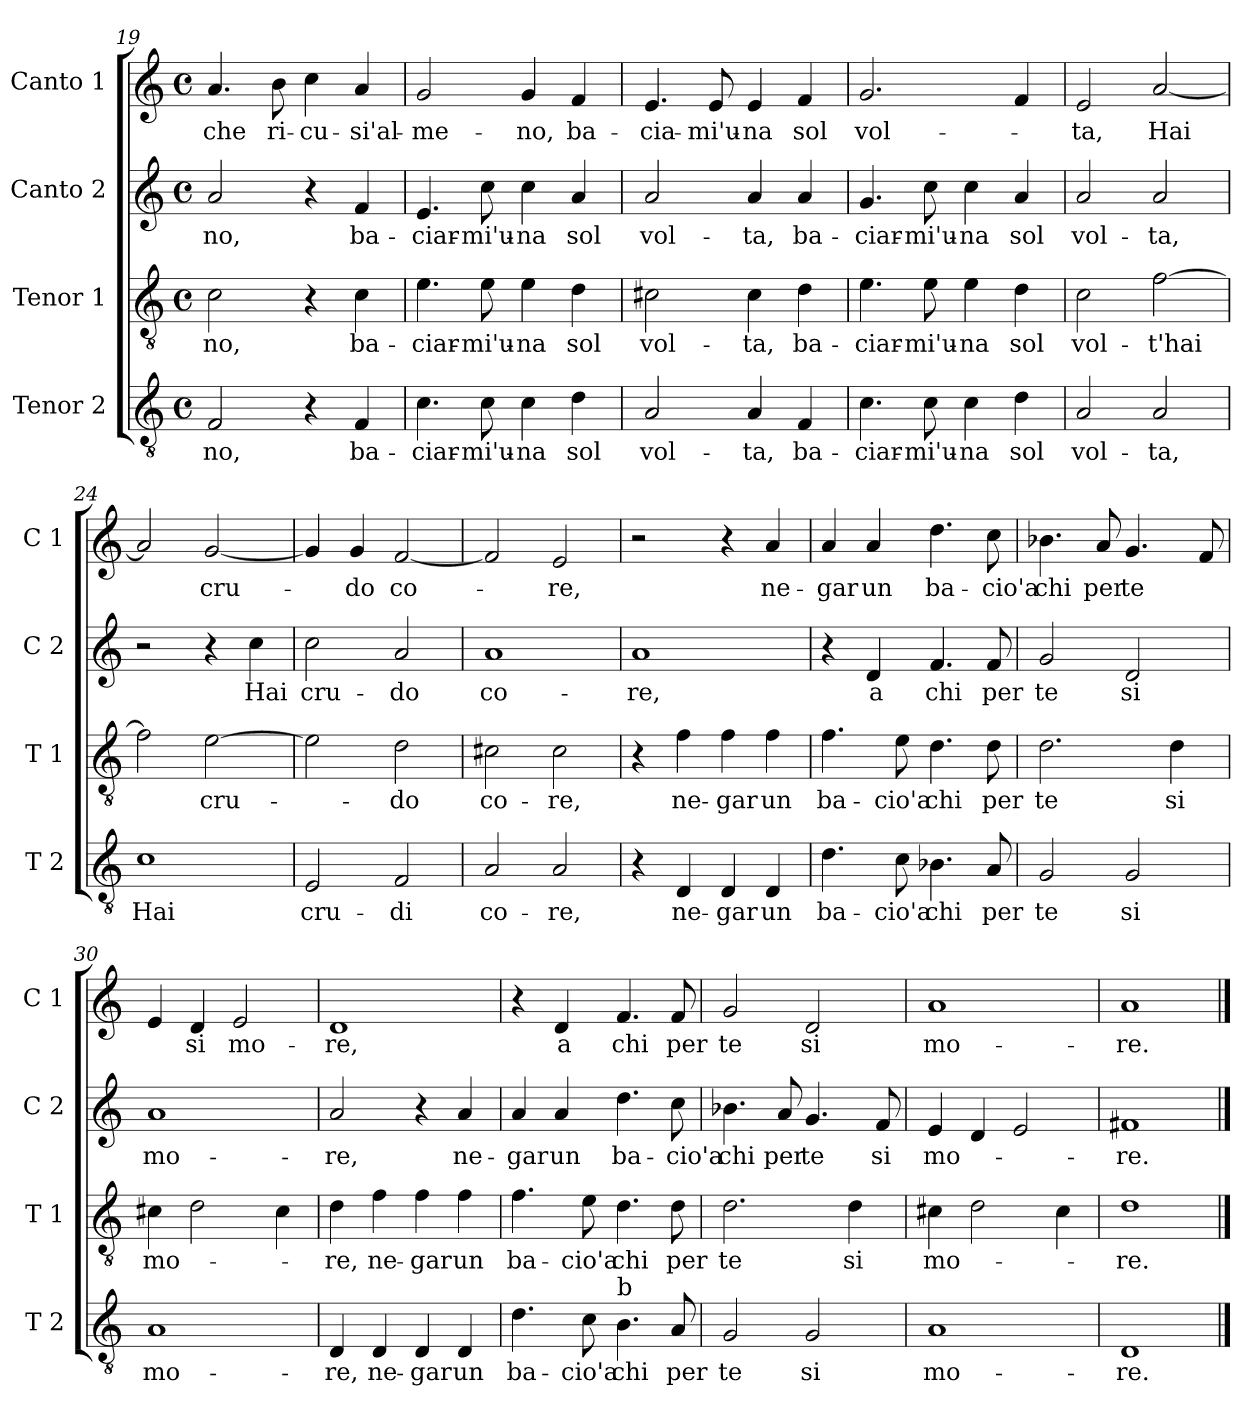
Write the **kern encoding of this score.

**kern	**text	**kern	**text	**kern	**text	**kern	**text
*part4	*part4	*part3	*part3	*part2	*part2	*part1	*part1
*staff4	*staff4	*staff3	*staff3	*staff2	*staff2	*staff1	*staff1
*I"Tenor 2	*	*I"Tenor 1	*	*I"Canto 2	*	*I"Canto 1	*
*I'T 2	*	*I'T 1	*	*I'C 2	*	*I'C 1	*
*clefGv2	*	*clefGv2	*	*clefG2	*	*clefG2	*
*k[]	*	*k[]	*	*k[]	*	*k[]	*
*C:	*	*C:	*	*C:	*	*C:	*
*M4/4	*	*M4/4	*	*M4/4	*	*M4/4	*
*met(c)	*	*met(c)	*	*met(c)	*	*met(c)	*
=19	=19	=19	=19	=19	=19	=19	=19
!	!LO:LY:b	!	!LO:LY:b	!	!LO:LY:b	!	!LO:LY:b
2F/	-no,	2c\	-no,	2a/	-no,	4.a/	-che
!	!	!	!	!	!	!	!LO:LY:b
.	.	.	.	.	.	8b\	ri-
!	!	!	!	!	!	!	!LO:LY:b
4r	.	4r	.	4r	.	4cc\	-cu-
!	!LO:LY:b	!	!LO:LY:b	!	!LO:LY:b	!	!LO:LY:b
4F/	ba-	4c\	ba-	4f/	ba-	4a/	-si'al-
=20	=20	=20	=20	=20	=20	=20	=20
!	!LO:LY:b	!	!LO:LY:b	!	!LO:LY:b	!	!LO:LY:b
4.c\	-ciar-	4.e\	-ciar-	4.e/	-ciar-	2g/	-me-
!	!LO:LY:b	!	!LO:LY:b	!	!LO:LY:b	!	!
8c\	-mi'u-	8e\	-mi'u-	8cc\	-mi'u-	.	.
!	!LO:LY:b	!	!LO:LY:b	!	!LO:LY:b	!	!LO:LY:b
4c\	-na	4e\	-na	4cc\	-na	4g/	-no,
!	!LO:LY:b	!	!LO:LY:b	!	!LO:LY:b	!	!LO:LY:b
4d\	sol	4d\	sol	4a/	sol	4f/	ba-
=21	=21	=21	=21	=21	=21	=21	=21
!	!LO:LY:b	!	!LO:LY:b	!	!LO:LY:b	!	!LO:LY:b
2A/	vol-	2c#X\	vol-	2a/	vol-	4.e/	-cia-
!	!	!	!	!	!	!	!LO:LY:b
.	.	.	.	.	.	8e/	-mi'u-
!	!LO:LY:b	!	!LO:LY:b	!	!LO:LY:b	!	!LO:LY:b
4A/	-ta,	4c#\	-ta,	4a/	-ta,	4e/	-na
!	!LO:LY:b	!	!LO:LY:b	!	!LO:LY:b	!	!LO:LY:b
4F/	ba-	4d\	ba-	4a/	ba-	4f/	sol
=22	=22	=22	=22	=22	=22	=22	=22
!	!LO:LY:b	!	!LO:LY:b	!	!LO:LY:b	!	!LO:LY:b
4.c\	-ciar-	4.e\	-ciar-	4.g/	-ciar-	2.g/	vol-
!	!LO:LY:b	!	!LO:LY:b	!	!LO:LY:b	!	!
8c\	-mi'u-	8e\	-mi'u-	8cc\	-mi'u-	.	.
!	!LO:LY:b	!	!LO:LY:b	!	!LO:LY:b	!	!
4c\	-na	4e\	-na	4cc\	-na	.	.
!	!LO:LY:b	!	!LO:LY:b	!	!LO:LY:b	!	!
4d\	sol	4d\	sol	4a/	sol	4f/	.
=23	=23	=23	=23	=23	=23	=23	=23
!	!LO:LY:b	!	!LO:LY:b	!	!LO:LY:b	!	!LO:LY:b
2A/	vol-	2c\	vol-	2a/	vol-	2e/	-ta,
!	!LO:LY:b	!	!LO:LY:b	!	!LO:LY:b	!	!LO:LY:b
2A/	-ta,	[2f\	-t'hai	2a/	-ta,	[2a/	Hai
!!LO:LB:g=z
=24	=24	=24	=24	=24	=24	=24	=24
!	!LO:LY:b	!	!	!	!	!	!
1c	Hai	2f\]	.	2r	.	2a/]	.
!	!	!	!LO:LY:b	!	!	!	!LO:LY:b
.	.	[2e\	cru-	4r	.	[2g/	cru-
!	!	!	!	!	!LO:LY:b	!	!
.	.	.	.	4cc\	Hai	.	.
=25	=25	=25	=25	=25	=25	=25	=25
!	!LO:LY:b	!	!	!	!LO:LY:b	!	!
2E/	cru-	2e\]	.	2cc\	cru-	4g/]	.
!	!	!	!	!	!	!	!LO:LY:b
.	.	.	.	.	.	4g/	-do
!	!LO:LY:b	!	!LO:LY:b	!	!LO:LY:b	!	!LO:LY:b
2F/	-di	2d\	-do	2a/	-do	[2f/	co-
=26	=26	=26	=26	=26	=26	=26	=26
!	!LO:LY:b	!	!LO:LY:b	!	!LO:LY:b	!	!
2A/	co-	2c#X\	co-	1a	co-	2f/]	.
!	!LO:LY:b	!	!LO:LY:b	!	!	!	!LO:LY:b
2A/	-re,	2c#\	-re,	.	.	2e/	-re,
=27	=27	=27	=27	=27	=27	=27	=27
!	!	!	!	!	!LO:LY:b	!	!
4r	.	4r	.	1a	-re,	2r	.
!	!LO:LY:b	!	!LO:LY:b	!	!	!	!
4D/	ne-	4f\	ne-	.	.	.	.
!	!LO:LY:b	!	!LO:LY:b	!	!	!	!
4D/	-gar	4f\	-gar	.	.	4r	.
!	!LO:LY:b	!	!LO:LY:b	!	!	!	!LO:LY:b
4D/	un	4f\	un	.	.	4a/	ne-
=28	=28	=28	=28	=28	=28	=28	=28
!	!LO:LY:b	!	!LO:LY:b	!	!	!	!LO:LY:b
4.d\	ba-	4.f\	ba-	4r	.	4a/	-gar
!	!	!	!	!	!LO:LY:b	!	!LO:LY:b
.	.	.	.	4d/	a	4a/	un
!	!LO:LY:b	!	!LO:LY:b	!	!	!	!
8c\	-cio'a	8e\	-cio'a	.	.	.	.
!	!LO:LY:b	!	!LO:LY:b	!	!LO:LY:b	!	!LO:LY:b
4.B-X\	chi	4.d\	chi	4.f/	chi	4.dd\	ba-
!	!LO:LY:b	!	!LO:LY:b	!	!LO:LY:b	!	!LO:LY:b
8A/	per	8d\	per	8f/	per	8cc\	-cio'a
=29	=29	=29	=29	=29	=29	=29	=29
!	!LO:LY:b	!	!LO:LY:b	!	!LO:LY:b	!	!LO:LY:b
2G/	te	2.d\	te	2g/	te	4.b-X\	chi
!	!	!	!	!	!	!	!LO:LY:b
.	.	.	.	.	.	8a/	per
!	!LO:LY:b	!	!	!	!LO:LY:b	!	!LO:LY:b
2G/	si	.	.	2d/	si	4.g/	te
!	!	!	!LO:LY:b	!	!	!	!
.	.	4d\	si	.	.	.	.
.	.	.	.	.	.	8f/	.
!!LO:LB:g=z
=30	=30	=30	=30	=30	=30	=30	=30
!	!LO:LY:b	!	!LO:LY:b	!	!LO:LY:b	!	!
1A	mo-	4c#X\	mo-	1a	mo-	4e/	.
!	!	!	!	!	!	!	!LO:LY:b
.	.	2d\	.	.	.	4d/	si
!	!	!	!	!	!	!	!LO:LY:b
.	.	.	.	.	.	2e/	mo-
.	.	4c#\	.	.	.	.	.
=31	=31	=31	=31	=31	=31	=31	=31
!	!LO:LY:b	!	!LO:LY:b	!	!LO:LY:b	!	!LO:LY:b
4D/	-re,	4d\	-re,	2a/	-re,	1d	-re,
!	!LO:LY:b	!	!LO:LY:b	!	!	!	!
4D/	ne-	4f\	ne-	.	.	.	.
!	!LO:LY:b	!	!LO:LY:b	!	!	!	!
4D/	-gar	4f\	-gar	4r	.	.	.
!	!LO:LY:b	!	!LO:LY:b	!	!LO:LY:b	!	!
4D/	un	4f\	un	4a/	ne-	.	.
=32	=32	=32	=32	=32	=32	=32	=32
!	!LO:LY:b	!	!LO:LY:b	!	!LO:LY:b	!	!
4.d\	ba-	4.f\	ba-	4a/	-gar	4r	.
!	!	!	!	!	!LO:LY:b	!	!LO:LY:b
.	.	.	.	4a/	un	4d/	a
!	!LO:LY:b	!	!LO:LY:b	!	!	!	!
8c\	-cio'a	8e\	-cio'a	.	.	.	.
!LO:TX:a:t=b	!	!	!	!	!	!	!
!	!LO:LY:b	!	!LO:LY:b	!	!LO:LY:b	!	!LO:LY:b
4.B\	chi	4.d\	chi	4.dd\	ba-	4.f/	chi
!	!LO:LY:b	!	!LO:LY:b	!	!LO:LY:b	!	!LO:LY:b
8A/	per	8d\	per	8cc\	-cio'a	8f/	per
=33	=33	=33	=33	=33	=33	=33	=33
!	!LO:LY:b	!	!LO:LY:b	!	!LO:LY:b	!	!LO:LY:b
2G/	te	2.d\	te	4.b-X\	chi	2g/	te
!	!	!	!	!	!LO:LY:b	!	!
.	.	.	.	8a/	per	.	.
!	!LO:LY:b	!	!	!	!LO:LY:b	!	!LO:LY:b
2G/	si	.	.	4.g/	te	2d/	si
!	!	!	!LO:LY:b	!	!	!	!
.	.	4d\	si	.	.	.	.
!	!	!	!	!	!LO:LY:b	!	!
.	.	.	.	8f/	si	.	.
=34	=34	=34	=34	=34	=34	=34	=34
!	!LO:LY:b	!	!LO:LY:b	!	!LO:LY:b	!	!LO:LY:b
1A	mo-	4c#X\	mo-	4e/	mo-	1a	mo-
.	.	2d\	.	4d/	.	.	.
.	.	.	.	2e/	.	.	.
.	.	4c#\	.	.	.	.	.
=35	=35	=35	=35	=35	=35	=35	=35
!	!LO:LY:b	!	!LO:LY:b	!	!LO:LY:b	!	!LO:LY:b
1D	-re.	1d	-re.	1f#X	-re.	1a	-re.
==	==	==	==	==	==	==	==
*-	*-	*-	*-	*-	*-	*-	*-
